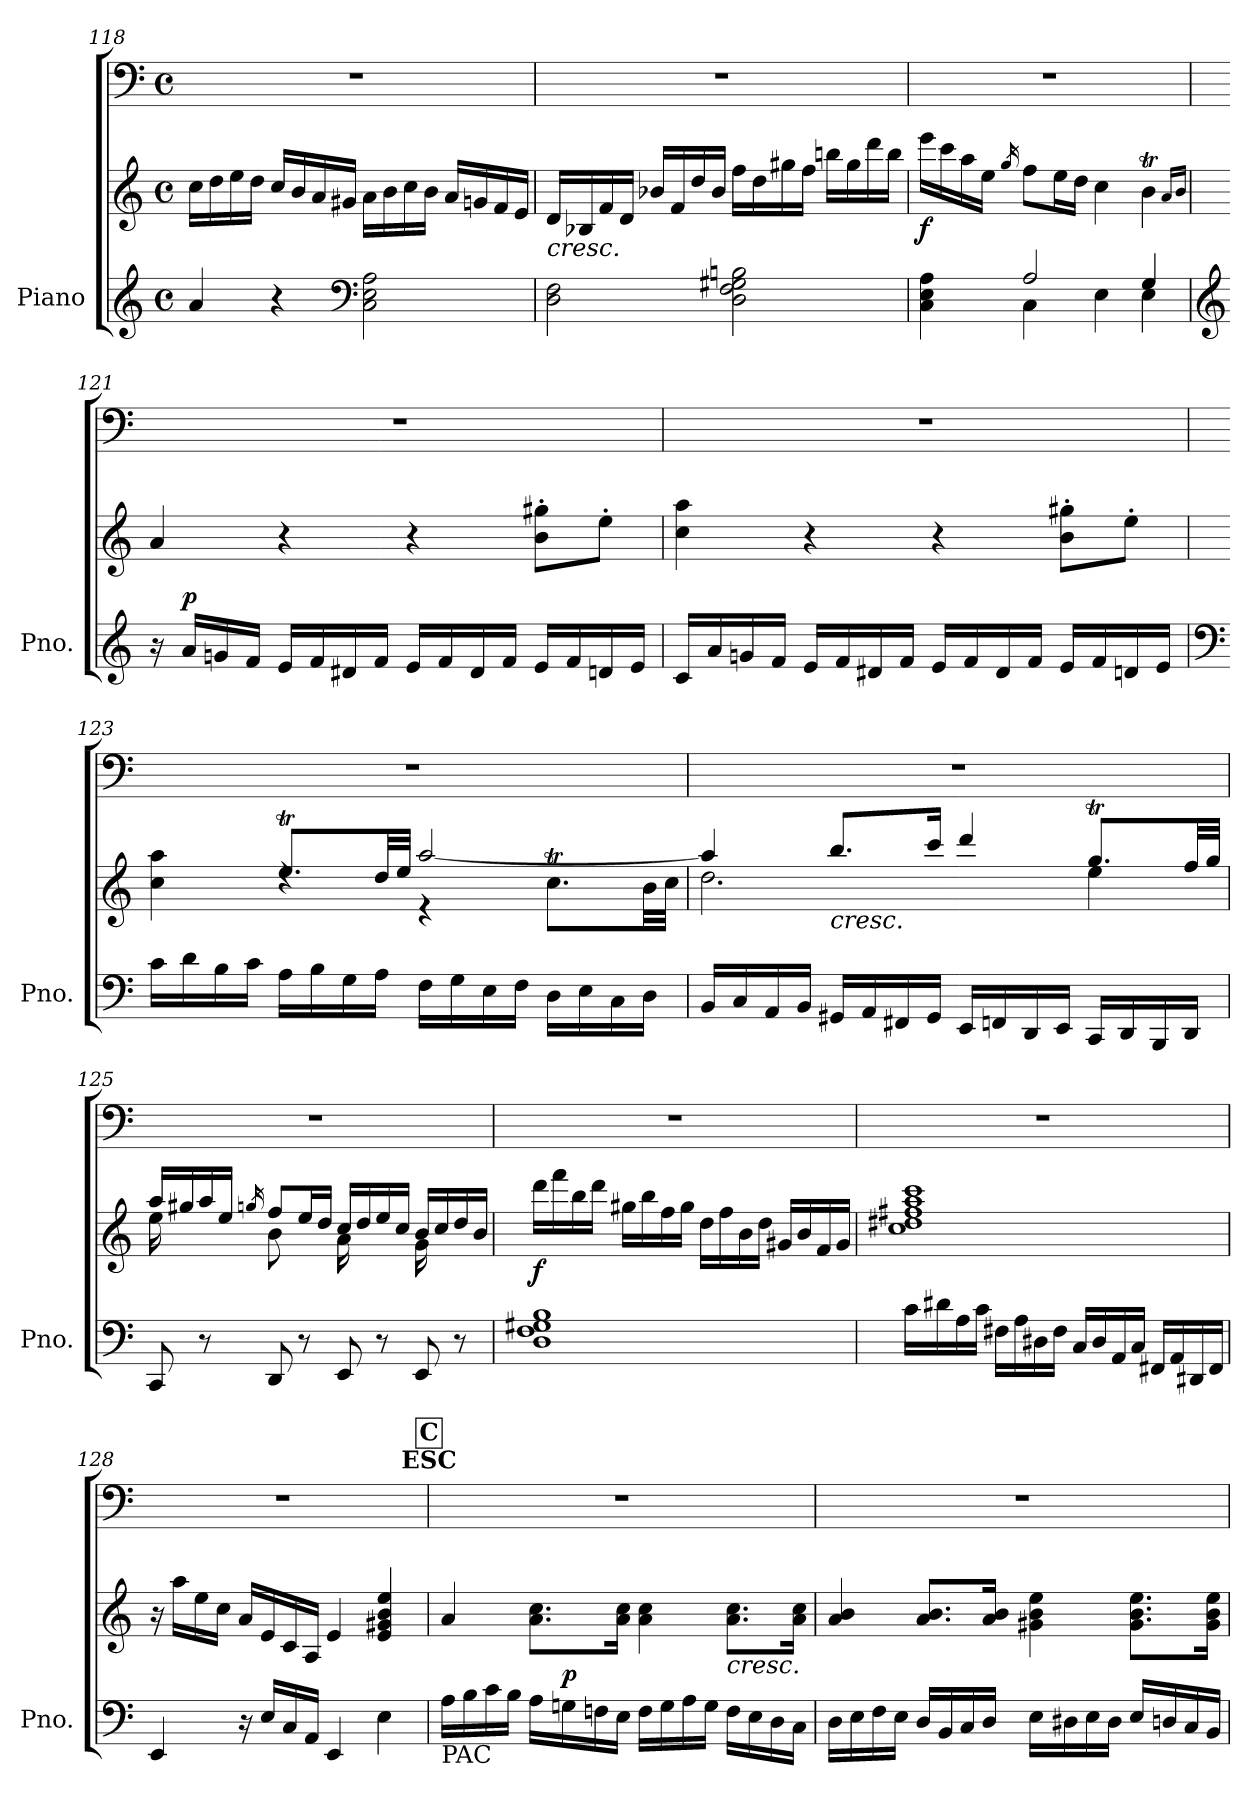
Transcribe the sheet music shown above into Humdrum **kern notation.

**kern	**kern	**kern	**dynam
*part1	*part1	*part1	*part1
*staff3	*staff2	*staff1	*staff1/2/3
*I"Piano	*	*	*
*I'Pno.	*	*	*
*clefG2	*clefG2	*clefF4	*
*k[]	*k[]	*k[]	*
*M4/4	*M4/4	*M4/4	*
*met(c)	*met(c)	*met(c)	*
=118	=118	=118	=118
4a/	16cc\LL	1r	.
.	16dd\	.	.
.	16ee\	.	.
.	16dd\JJ	.	.
4r	16cc/LL	.	.
.	16b/	.	.
.	16a/	.	.
.	16g#X/JJ	.	.
*clefF4	*	*	*
2C\ 2E\ 2A\	16a\LL	.	.
.	16b\	.	.
.	16cc\	.	.
.	16b\JJ	.	.
.	16a/LL	.	.
.	16gn/	.	.
.	16f/	.	.
.	16e/JJ	.	.
=119	=119	=119	=119
!	!LO:TX:b:i:t=cresc.	!	!
2D\ 2F\	16d/LL	1r	.
.	16B-X/	.	.
.	16f/	.	.
.	16d/JJ	.	.
.	16b-X/LL	.	.
.	16f/	.	.
.	16dd/	.	.
.	16b-/JJ	.	.
2D\ 2F\ 2G#X\ 2Bn\	16ff\LL	.	.
.	16dd\	.	.
.	16gg#X\	.	.
.	16ff\JJ	.	.
.	16bbn\LL	.	.
.	16gg#\	.	.
.	16ddd\	.	.
.	16bb\JJ	.	.
!!LO:LB:g=z
=120	=120	=120	=120
*^	*	*	*
!	!	!	!	!LO:DY:b=2
4ryy	4C\ 4E\ 4A\	16eee\LL	1r	f
.	.	16ccc\	.	.
.	.	16aa\	.	.
.	.	16ee\JJ	.	.
.	.	16qgg/	.	.
2A/	4C\	8ff\L	.	.
.	.	16ee\L	.	.
.	.	16dd\JJ	.	.
.	4E\	4cc\	.	.
4E\	4G/	4bt\	.	.
*v	*v	*	*	*
.	16qa/LL	.	.
.	16qb/JJ	.	.
=121	=121	=121	=121
*clefG2	*	*	*
16r	4a/	1r	.
!	!	!	!LO:DY:a=3
16a/LL	.	.	p
16gn/	.	.	.
16f/JJ	.	.	.
16e/LL	4r	.	.
16f/	.	.	.
16d#X/	.	.	.
16f/JJ	.	.	.
16e/LL	4r	.	.
16f/	.	.	.
16d#/	.	.	.
16f/JJ	.	.	.
16e/LL	8b\' 8gg#X\'L	.	.
16f/	.	.	.
16dn/	8ee'\J	.	.
16e/JJ	.	.	.
=122	=122	=122	=122
16c/LL	4cc\ 4aa\	1r	.
16a/	.	.	.
16gn/	.	.	.
16f/JJ	.	.	.
16e/LL	4r	.	.
16f/	.	.	.
16d#X/	.	.	.
16f/JJ	.	.	.
16e/LL	4r	.	.
16f/	.	.	.
16d#/	.	.	.
16f/JJ	.	.	.
16e/LL	8b\' 8gg#X\'L	.	.
16f/	.	.	.
16dn/	8ee'\J	.	.
16e/JJ	.	.	.
!!LO:LB:g=z
=123	=123	=123	=123
*clefF4	*	*	*
*	*^	*	*
16c\LL	4cc\ 4aa\	4ryy	1r	.
16d\	.	.	.	.
16B\	.	.	.	.
16c\JJ	.	.	.	.
16A\LL	8.eet/L	4rdd	.	.
16B\	.	.	.	.
16G\	.	.	.	.
16A\JJ	32dd/LL	.	.	.
.	32ee/JJJ	.	.	.
16F\LL	4re	[2aa/	.	.
16G\	.	.	.	.
16E\	.	.	.	.
16F\JJ	.	.	.	.
16D\LL	8.ccT\L	.	.	.
16E\	.	.	.	.
16C\	.	.	.	.
16D\JJ	32b\LL	.	.	.
.	32cc\JJJ	.	.	.
=124	=124	=124	=124	=124
16BB/LL	4aa/]	2.dd\	1r	.
16C/	.	.	.	.
16AA/	.	.	.	.
16BB/JJ	.	.	.	.
!	!LO:TX:b:i:t=cresc.	!	!	!
16GG#X/LL	8.bb/L	.	.	.
16AA/	.	.	.	.
16FF#X/	.	.	.	.
16GG#/JJ	16ccc/Jk	.	.	.
16EE/LL	4ddd/	.	.	.
16FFn/	.	.	.	.
16DD/	.	.	.	.
16EE/JJ	.	.	.	.
16CC/LL	8.ggT/L	4ee\	.	.
16DD/	.	.	.	.
16BBB/	.	.	.	.
16DD/JJ	32ff/LL	.	.	.
.	32gg/JJJ	.	.	.
!!LO:LB:g=z
=125	=125	=125	=125	=125
8CC/	16aa/LL	16ee\	1r	.
.	16gg#X/	8.ryy	.	.
8r	16aa/	.	.	.
.	16ee/JJ	.	.	.
.	16qggn/	.	.	.
8DD/	8ff/L	8b\	.	.
8r	16ee/L	8ryy	.	.
.	16dd/JJ	.	.	.
8EE/	16cc/LL	16a\	.	.
.	16dd/	8.ryy	.	.
8r	16ee/	.	.	.
.	16cc/JJ	.	.	.
8EE/	16b/LL	16g\	.	.
.	16cc/	8.ryy	.	.
8r	16dd/	.	.	.
.	16b/JJ	.	.	.
*	*v	*v	*	*
=126	=126	=126	=126
!	!	!	!LO:DY:b=2
1D 1F 1G#X 1B	16ddd\LL	1r	f
.	16fff\	.	.
.	16bb\	.	.
.	16ddd\JJ	.	.
.	16gg#X\LL	.	.
.	16bb\	.	.
.	16ff\	.	.
.	16gg#\JJ	.	.
.	16dd\LL	.	.
.	16ff\	.	.
.	16b\	.	.
.	16dd\JJ	.	.
.	16g#X/LL	.	.
.	16b/	.	.
.	16f/	.	.
.	16g#/JJ	.	.
!!LO:PB:g=z
=127	=127	=127	=127
16c\LL	1cc 1dd#X 1ff#X 1aa 1ccc	1r	.
16d#X\	.	.	.
16A\	.	.	.
16c\JJ	.	.	.
16F#X\LL	.	.	.
16A\	.	.	.
16D#X\	.	.	.
16F#\JJ	.	.	.
16C/LL	.	.	.
16D#/	.	.	.
16AA/	.	.	.
16C/JJ	.	.	.
16FF#X/LL	.	.	.
16AA/	.	.	.
16DD#X/	.	.	.
16FF#/JJ	.	.	.
=128	=128	=128	=128
4EE/	16r	1r	.
.	16aa\LL	.	.
.	16ee\	.	.
.	16cc\JJ	.	.
16r	16a/LL	.	.
16E/LL	16e/	.	.
16C/	16c/	.	.
16AA/JJ	16A/JJ	.	.
4EE/	4e/	.	.
4E\	4e/ 4g#X/ 4b/ 4ee/	.	.
!!LO:REH:place=s1:a:B:enc=none:fs=14:t=ESC
!!LO:REH:place=s1:a:B:fs=14:t=C
=129	=129	=129	=129
!LO:TX:b:t=PAC	!	!	!
16A\LL	4a/	1r	.
16B\	.	.	.
16c\	.	.	.
16B\JJ	.	.	.
16A\LL	8.a\ 8.cc\L	.	.
!	!	!	!LO:DY:a=3
16Gn\	.	.	p
16Fn\	.	.	.
16E\JJ	16a\ 16cc\Jk	.	.
16F\LL	4a\ 4cc\	.	.
16G\	.	.	.
16A\	.	.	.
16G\JJ	.	.	.
!	!LO:TX:b:i:t=cresc.	!	!
16F\LL	8.a\ 8.cc\L	.	.
16E\	.	.	.
16D\	.	.	.
16C\JJ	16a\ 16cc\Jk	.	.
!!LO:LB:g=z
=130	=130	=130	=130
16D\LL	4a/ 4b/	1r	.
16E\	.	.	.
16F\	.	.	.
16E\JJ	.	.	.
16D/LL	8.a/ 8.b/L	.	.
16BB/	.	.	.
16C/	.	.	.
16D/JJ	16a/ 16b/Jk	.	.
16E\LL	4g#X\ 4b\ 4ee\	.	.
16D#X\	.	.	.
16E\	.	.	.
16D#\JJ	.	.	.
16E/LL	8.g#\ 8.b\ 8.ee\L	.	.
16Dn/	.	.	.
16C/	.	.	.
16BB/JJ	16g#\ 16b\ 16ee\Jk	.	.
=	=	=	=
*-	*-	*-	*-
